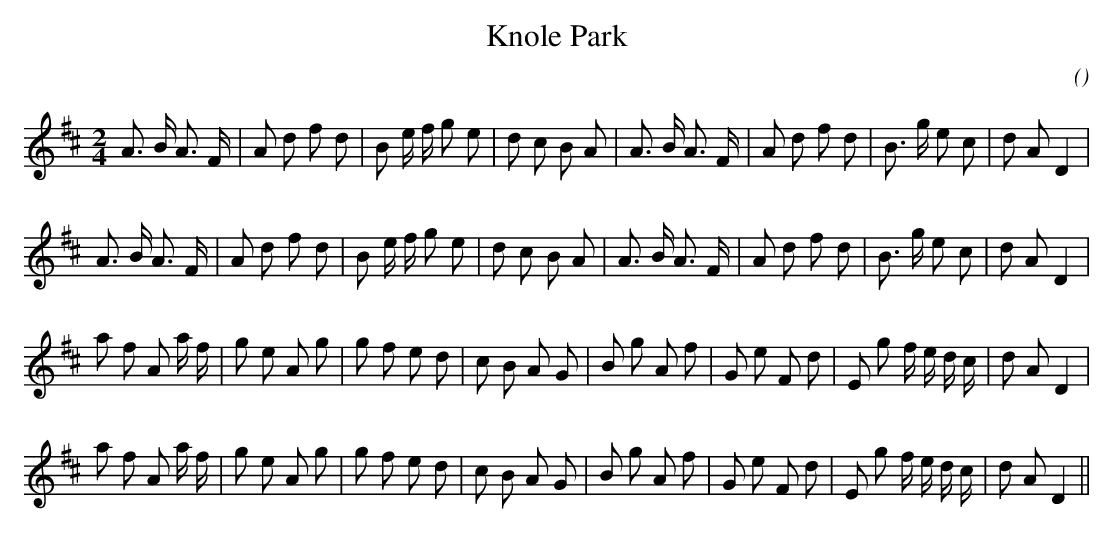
X:1
T: Knole Park
C:
O:
M:2/4
K:D
K:D
M:2/4
L:1/16
A3 B A3 F |A2 d2 f2 d2 |B2 e f g2 e2 |d2 c2 B2 A2 |A3 B A3 F |A2 d2 f2 d2 |B3 g e2 c2 |d2 A2 D4 |
A3 B A3 F |A2 d2 f2 d2 |B2 e f g2 e2 |d2 c2 B2 A2 |A3 B A3 F |A2 d2 f2 d2 |B3 g e2 c2 |d2 A2 D4 |
a2 f2 A2 a f |g2 e2 A2 g2 |g2 f2 e2 d2 |c2 B2 A2 G2 |B2 g2 A2 f2 |G2 e2 F2 d2 |E2 g2 f e d c |d2 A2 D4 |
a2 f2 A2 a f |g2 e2 A2 g2 |g2 f2 e2 d2 |c2 B2 A2 G2 |B2 g2 A2 f2 |G2 e2 F2 d2 |E2 g2 f e d c |d2 A2 D4 ||
